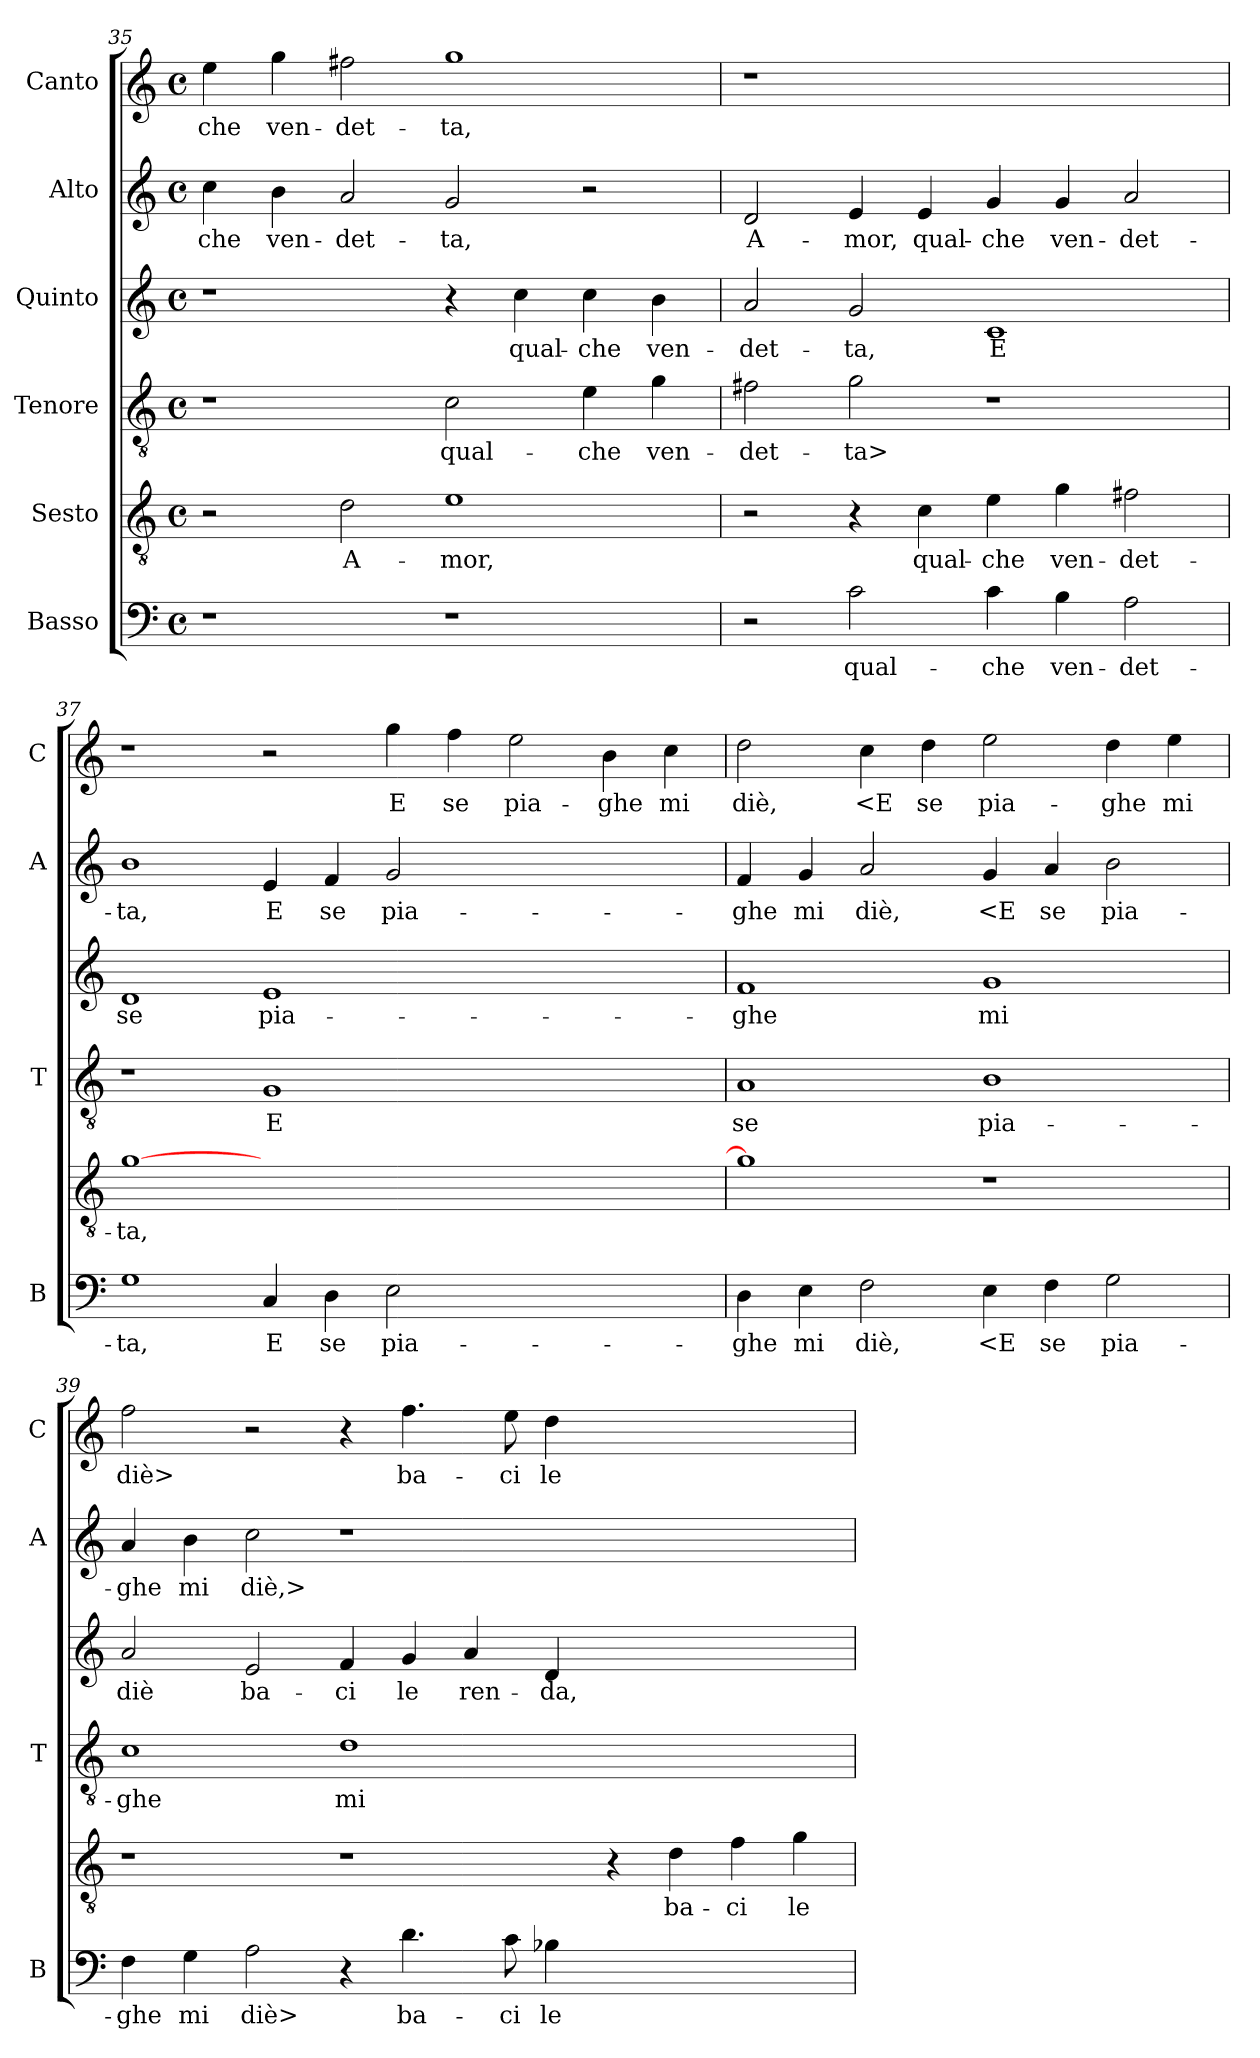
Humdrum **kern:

**kern	**text	**kern	**text	**kern	**text	**kern	**text	**kern	**text	**kern	**text
*part6	*part6	*part5	*part5	*part4	*part4	*part3	*part3	*part2	*part2	*part1	*part1
*staff6	*staff6	*staff5	*staff5	*staff4	*staff4	*staff3	*staff3	*staff2	*staff2	*staff1	*staff1
*I"Basso	*	*I"Sesto	*	*I"Tenore	*	*I"Quinto	*	*I"Alto	*	*I"Canto	*
*I'B	*	*	*	*I'T	*	*	*	*I'A	*	*I'C	*
*clefF4	*	*clefGv2	*	*clefGv2	*	*clefG2	*	*clefG2	*	*clefG2	*
*k[]	*	*k[]	*	*k[]	*	*k[]	*	*k[]	*	*k[]	*
*C:	*	*C:	*	*C:	*	*C:	*	*C:	*	*C:	*
*M4/4	*	*M4/4	*	*M4/4	*	*M4/4	*	*M4/4	*	*M4/4	*
*met(c)	*	*met(c)	*	*met(c)	*	*met(c)	*	*met(c)	*	*met(c)	*
=35	=35	=35	=35	=35	=35	=35	=35	=35	=35	=35	=35
1r	.	2r	.	1r	.	1r	.	4cc	-che	4ee	-che
.	.	.	.	.	.	.	.	4b	ven-	4gg	ven-
.	.	2d	A-	.	.	.	.	2a	-det-	2ff#X	-det-
1r	.	1e	-mor,	2c	qual-	4r	.	2g	-ta,	1gg	-ta,
.	.	.	.	.	.	4cc	qual-	.	.	.	.
.	.	.	.	4e	-che	4cc	-che	2r	.	.	.
.	.	.	.	4g	ven-	4b	ven-	.	.	.	.
=36	=36	=36	=36	=36	=36	=36	=36	=36	=36	=36	=36
2r	.	2r	.	2f#X	-det-	2a	-det-	2d	A-	1r	.
2c	qual-	4r	.	2g	-ta>	2g	-ta,	4e	-mor,	.	.
.	.	4c	qual-	.	.	.	.	4e	qual-	.	.
4c	-che	4e	-che	1r	.	1c	E	4g	-che	1ryy	.
4B	ven-	4g	ven-	.	.	.	.	4g	ven-	.	.
2A	-det-	2f#X	-det-	.	.	.	.	2a	-det-	.	.
=37	=37	=37	=37	=37	=37	=37	=37	=37	=37	=37	=37
1G	-ta,	[1g	-ta,	1r	.	1d	se	1b	-ta,	1r	.
4C	E	0ryy	.	1G	E	1e	pia-	4e	E	2r	.
4D	se	.	.	.	.	.	.	4f	se	.	.
2E	pia-	.	.	.	.	.	.	2g	pia-	4gg	E
.	.	.	.	.	.	.	.	.	.	4ff	se
1ryy	.	.	.	1ryy	.	1ryy	.	1ryy	.	2ee	pia-
.	.	.	.	.	.	.	.	.	.	4b	-ghe
.	.	.	.	.	.	.	.	.	.	4cc	mi
=38	=38	=38	=38	=38	=38	=38	=38	=38	=38	=38	=38
4D	-ghe	1g]	.	1A	se	1f	-ghe	4f	-ghe	2dd	diè,
4E	mi	.	.	.	.	.	.	4g	mi	.	.
2F	diè,	.	.	.	.	.	.	2a	diè,	4cc	<E
.	.	.	.	.	.	.	.	.	.	4dd	se
4E	<E	1r	.	1B	pia-	1g	mi	4g	<E	2ee	pia-
4F	se	.	.	.	.	.	.	4a	se	.	.
2G	pia-	.	.	.	.	.	.	2b	pia-	4dd	-ghe
.	.	.	.	.	.	.	.	.	.	4ee	mi
=39	=39	=39	=39	=39	=39	=39	=39	=39	=39	=39	=39
4F	-ghe	1r	.	1c	-ghe	2a	diè	4a	-ghe	2ff	diè>
4G	mi	.	.	.	.	.	.	4b	mi	.	.
2A	diè>	.	.	.	.	2e	ba-	2cc	diè,>	2r	.
4r	.	1r	.	1d	mi	4f	-ci	1r	.	4r	.
4.d	ba-	.	.	.	.	4g	le	.	.	4.ff	ba-
.	.	.	.	.	.	4a	ren-	.	.	.	.
8c	-ci	.	.	.	.	.	.	.	.	8ee	-ci
4B-X	le	.	.	.	.	4d	-da,	.	.	4dd	le
1ryy	.	4r	.	1ryy	.	1ryy	.	1ryy	.	1ryy	.
.	.	4d	ba-	.	.	.	.	.	.	.	.
.	.	4f	-ci	.	.	.	.	.	.	.	.
.	.	4g	le	.	.	.	.	.	.	.	.
=	=	=	=	=	=	=	=	=	=	=	=
*-	*-	*-	*-	*-	*-	*-	*-	*-	*-	*-	*-
